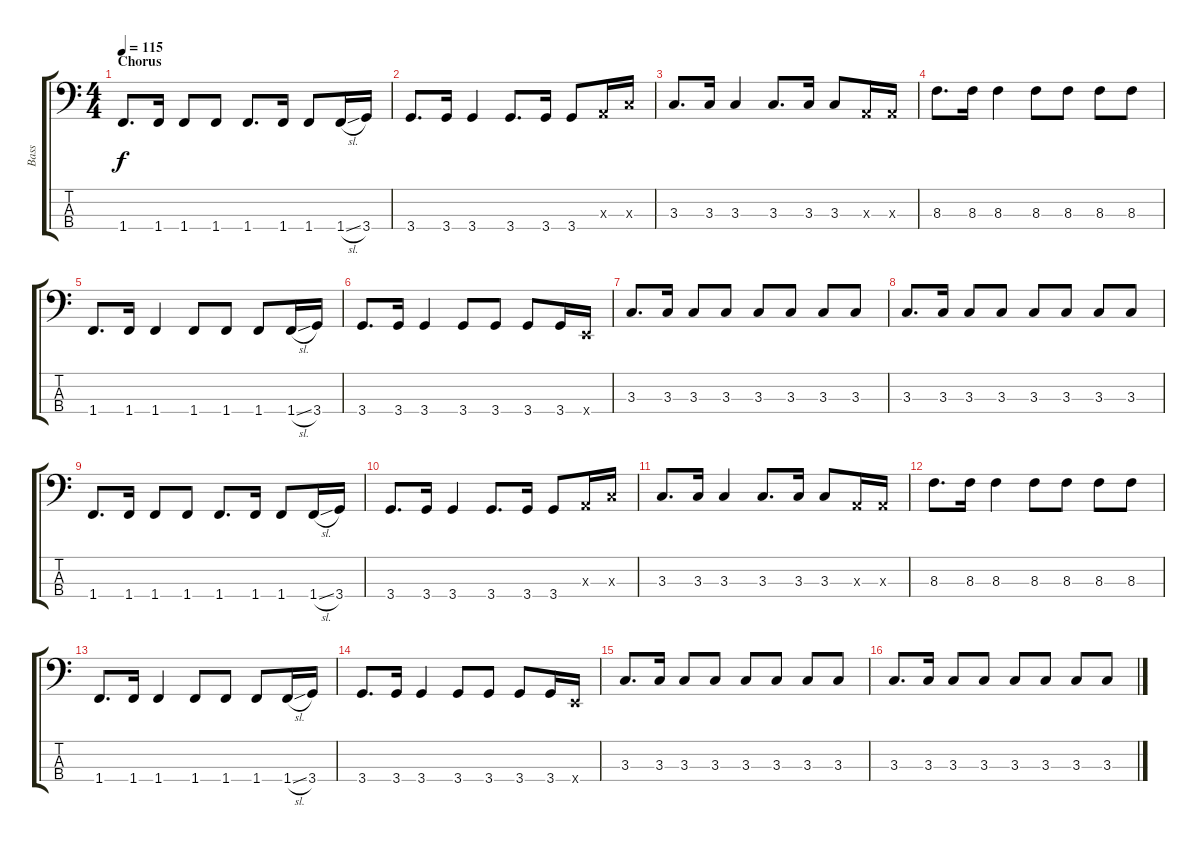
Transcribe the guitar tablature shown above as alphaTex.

\track ("Bass" "Bass") {instrument electricbassfinger}
\staff {score tabs}
\tuning (G2 D2 A1 E1) {hide}
\ts (4 4)
\section ("" "Chorus")
\tempo 115
\clef f4
\ks c
1.4.8{d dy f} 1.4.16 1.4.8 1.4.8 1.4.8{d} 1.4.16 1.4.8 1.4{sl}.16 3.4.16 |
3.4.8{d} 3.4.16 3.4.4 3.4.8{d} 3.4.16 3.4.8 0.3{x}.16 3.3{x}.16 |
3.3.8{d} 3.3.16 3.3.4 3.3.8{d} 3.3.16 3.3.8 0.3{x}.16 0.3{x}.16 |
8.3.8{d} 8.3.16 8.3.4 8.3.8 8.3.8 8.3.8 8.3.8 |
1.4.8{d} 1.4.16 1.4.4 1.4.8 1.4.8 1.4.8 1.4{sl}.16 3.4.16 |
3.4.8{d} 3.4.16 3.4.4 3.4.8 3.4.8 3.4.8 3.4.16 0.4{x}.16 |
3.3.8{d} 3.3.16 3.3.8 3.3.8 3.3.8 3.3.8 3.3.8 3.3.8 |
3.3.8{d} 3.3.16 3.3.8 3.3.8 3.3.8 3.3.8 3.3.8 3.3.8 |
1.4.8{d} 1.4.16 1.4.8 1.4.8 1.4.8{d} 1.4.16 1.4.8 1.4{sl}.16 3.4.16 |
3.4.8{d} 3.4.16 3.4.4 3.4.8{d} 3.4.16 3.4.8 0.3{x}.16 3.3{x}.16 |
3.3.8{d} 3.3.16 3.3.4 3.3.8{d} 3.3.16 3.3.8 0.3{x}.16 0.3{x}.16 |
8.3.8{d} 8.3.16 8.3.4 8.3.8 8.3.8 8.3.8 8.3.8 |
1.4.8{d} 1.4.16 1.4.4 1.4.8 1.4.8 1.4.8 1.4{sl}.16 3.4.16 |
3.4.8{d} 3.4.16 3.4.4 3.4.8 3.4.8 3.4.8 3.4.16 0.4{x}.16 |
3.3.8{d} 3.3.16 3.3.8 3.3.8 3.3.8 3.3.8 3.3.8 3.3.8 |
3.3.8{d} 3.3.16 3.3.8 3.3.8 3.3.8 3.3.8 3.3.8 3.3.8
